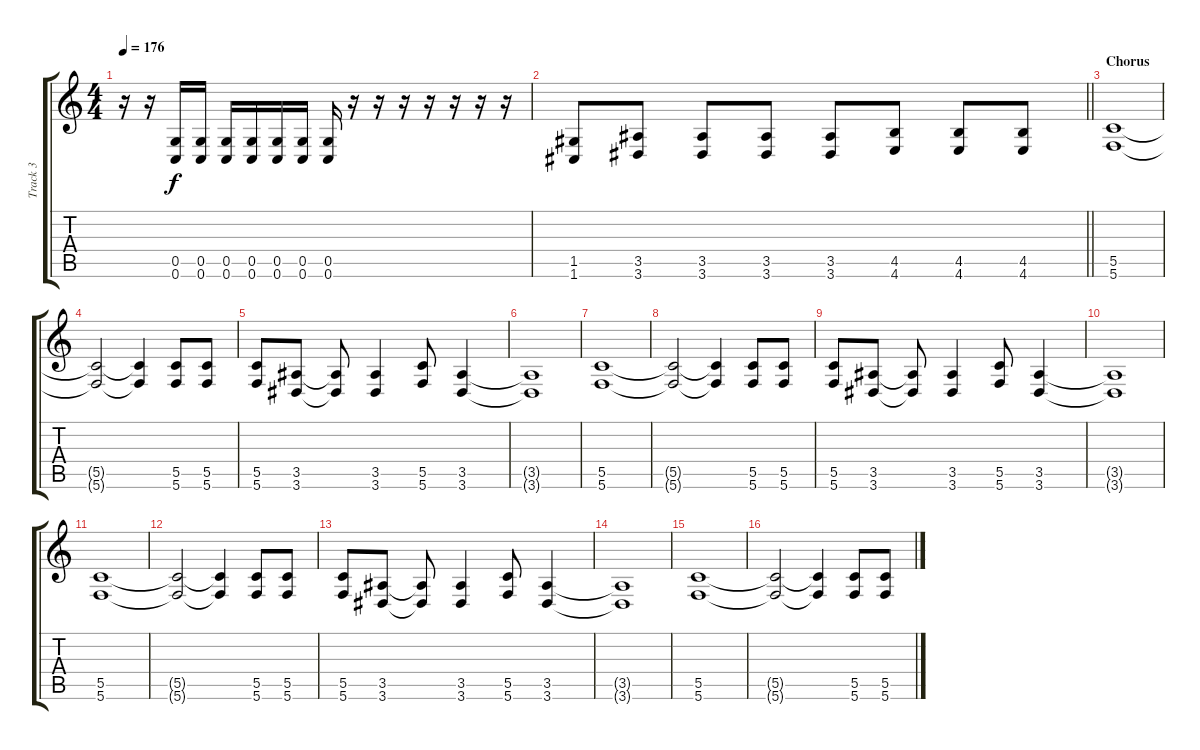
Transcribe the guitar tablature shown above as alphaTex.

\track ("Track 3" "Track 3") {instrument overdrivenguitar}
\staff {score tabs}
\tuning (D4 A3 F3 C3 G2 C2) {hide}
\ts (4 4)
\tempo 176
\clef g2
\ks c
r.16{dy f} r.16 (0.5 0.6).16 (0.5 0.6).16 (0.5 0.6).16 (0.5 0.6).16 (0.5 0.6).16 (0.5 0.6).16 (0.5 0.6).16 r.16 r.16 r.16 r.16 r.16 r.16 r.16 |
\barLineRight lightlight
(1.5 1.6).8 (3.5 3.6).8 (3.5 3.6).8 (3.5 3.6).8 (3.5 3.6).8 (4.5 4.6).8 (4.5 4.6).8 (4.5 4.6).8 |
\section ("" "Chorus")
(5.5 5.6).1 |
(5.5{t} 5.6{t}).2 (5.5{t} 5.6{t}).4 (5.5 5.6).8 (5.5 5.6).8 |
(5.5 5.6).8 (3.5 3.6).8 (3.5{t} 3.6{t}).8 (3.5 3.6).4 (5.5 5.6).8 (3.5 3.6).4 |
(3.5{t} 3.6{t}).1 |
(5.5 5.6).1 |
(5.5{t} 5.6{t}).2 (5.5{t} 5.6{t}).4 (5.5 5.6).8 (5.5 5.6).8 |
(5.5 5.6).8 (3.5 3.6).8 (3.5{t} 3.6{t}).8 (3.5 3.6).4 (5.5 5.6).8 (3.5 3.6).4 |
(3.5{t} 3.6{t}).1 |
(5.5 5.6).1 |
(5.5{t} 5.6{t}).2 (5.5{t} 5.6{t}).4 (5.5 5.6).8 (5.5 5.6).8 |
(5.5 5.6).8 (3.5 3.6).8 (3.5{t} 3.6{t}).8 (3.5 3.6).4 (5.5 5.6).8 (3.5 3.6).4 |
(3.5{t} 3.6{t}).1 |
(5.5 5.6).1 |
(5.5{t} 5.6{t}).2 (5.5{t} 5.6{t}).4 (5.5 5.6).8 (5.5 5.6).8
